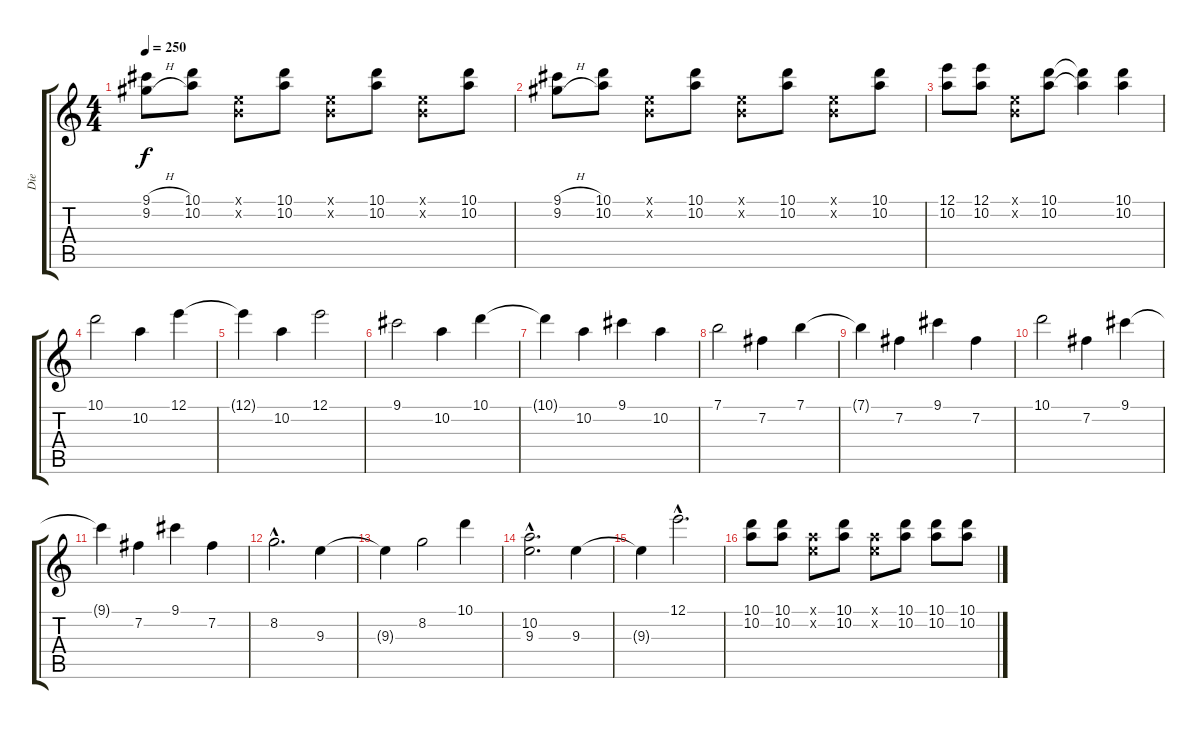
\track ("Die" "Die") {instrument electricguitarclean}
\staff {score tabs}
\tuning (E4 B3 G3 D3 A2 E2) {hide}
\ts (4 4)
\tempo 250
\clef g2
\ks c
(9.1{h} 9.2{h}).8{dy f} (10.1 10.2).8 (0.1{x} 0.2{x}).8 (10.1 10.2).8 (0.1{x} 0.2{x}).8 (10.1 10.2).8 (0.1{x} 0.2{x}).8 (10.1 10.2).8 |
(9.1{h} 9.2{h}).8 (10.1 10.2).8 (0.1{x} 0.2{x}).8 (10.1 10.2).8 (0.1{x} 0.2{x}).8 (10.1 10.2).8 (0.1{x} 0.2{x}).8 (10.1 10.2).8 |
(12.1 10.2).8 (12.1 10.2).8 (0.1{x} 0.2{x}).8 (10.1 10.2).8 (10.1{t} 10.2{t}).4 (10.1 10.2).4 |
10.1.2 10.2.4 12.1.4 |
12.1{t}.4 10.2.4 12.1.2 |
9.1.2 10.2.4 10.1.4 |
10.1{t}.4 10.2.4 9.1.4 10.2.4 |
7.1.2 7.2.4 7.1.4 |
7.1{t}.4 7.2.4 9.1.4 7.2.4 |
10.1.2 7.2.4 9.1.4 |
9.1{t}.4 7.2.4 9.1.4 7.2.4 |
8.2{hac}.2{d} 9.3.4 |
9.3{t}.4 8.2.2 10.1.4 |
(10.2{hac} 9.3{hac}).2{d} 9.3.4 |
9.3{t}.4 12.1{hac}.2{d} |
(10.1 10.2).8 (10.1 10.2).8 (0.1{x} 10.2{x}).8 (10.1 10.2).8 (0.1{x} 10.2{x}).8 (10.1 10.2).8 (10.1 10.2).8 (10.1 10.2).8
